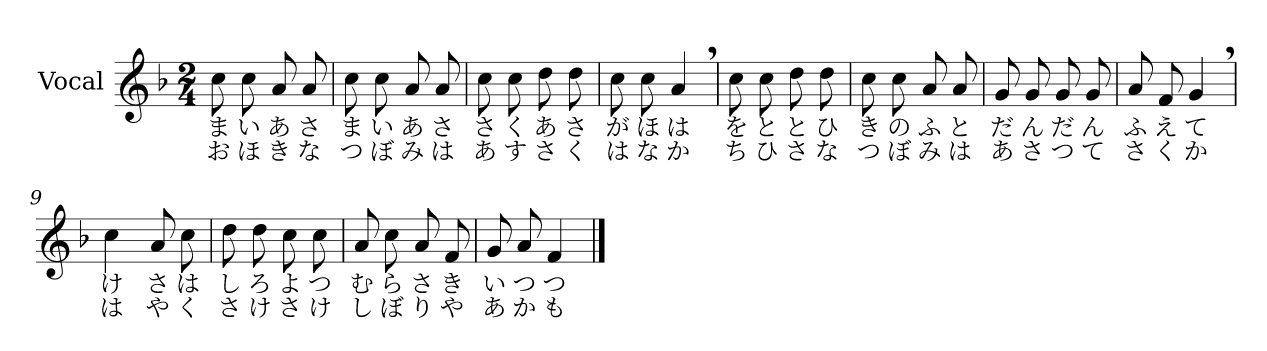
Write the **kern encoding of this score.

**kern	**text	**text
*part1	*part1	*part1
*staff1	*staff1	*staff1
*I"Vocal	*	*
*I'Vo.	*	*
*clefG2	*	*
*k[b-]	*	*
*M2/4	*	*
*MM84	*	*
=1	=1	=1
!	!LO:LY:b	!LO:LY:b
8cc\	ま	お
!	!LO:LY:b	!LO:LY:b
8cc\	い	ほ
!	!LO:LY:b	!LO:LY:b
8a/	あ	き
!	!LO:LY:b	!LO:LY:b
8a/	さ	な
=2	=2	=2
!	!LO:LY:b	!LO:LY:b
8cc\	ま	つ
!	!LO:LY:b	!LO:LY:b
8cc\	い	ぼ
!	!LO:LY:b	!LO:LY:b
8a/	あ	み
!	!LO:LY:b	!LO:LY:b
8a/	さ	は
=3	=3	=3
!	!LO:LY:b	!LO:LY:b
8cc\	さ	あ
!	!LO:LY:b	!LO:LY:b
8cc\	く	す
!	!LO:LY:b	!LO:LY:b
8dd\	あ	さ
!	!LO:LY:b	!LO:LY:b
8dd\	さ	く
=4	=4	=4
!	!LO:LY:b	!LO:LY:b
8cc\	が	は
!	!LO:LY:b	!LO:LY:b
8cc\	ほ	な
!	!LO:LY:b	!LO:LY:b
4a,/	は	か
!!LO:LB:g=z
=5	=5	=5
!	!LO:LY:b	!LO:LY:b
8cc\	を	ち
!	!LO:LY:b	!LO:LY:b
8cc\	と	ひ
!	!LO:LY:b	!LO:LY:b
8dd\	と	さ
!	!LO:LY:b	!LO:LY:b
8dd\	ひ	な
=6	=6	=6
!	!LO:LY:b	!LO:LY:b
8cc\	き	つ
!	!LO:LY:b	!LO:LY:b
8cc\	の	ぼ
!	!LO:LY:b	!LO:LY:b
8a/	ふ	み
!	!LO:LY:b	!LO:LY:b
8a/	と	は
=7	=7	=7
!	!LO:LY:b	!LO:LY:b
8g/	だ	あ
!	!LO:LY:b	!LO:LY:b
8g/	ん	さ
!	!LO:LY:b	!LO:LY:b
8g/	だ	つ
!	!LO:LY:b	!LO:LY:b
8g/	ん	て
=8	=8	=8
!	!LO:LY:b	!LO:LY:b
8a/	ふ	さ
!	!LO:LY:b	!LO:LY:b
8f/	え	く
!	!LO:LY:b	!LO:LY:b
4g,/	て	か
!!LO:LB:g=z
=9	=9	=9
!	!LO:LY:b	!LO:LY:b
4cc\	け	は
!	!LO:LY:b	!LO:LY:b
8a/	さ	や
!	!LO:LY:b	!LO:LY:b
8cc\	は	く
=10	=10	=10
!	!LO:LY:b	!LO:LY:b
8dd\	し	さ
!	!LO:LY:b	!LO:LY:b
8dd\	ろ	け
!	!LO:LY:b	!LO:LY:b
8cc\	よ	さ
!	!LO:LY:b	!LO:LY:b
8cc\	つ	け
=11	=11	=11
!	!LO:LY:b	!LO:LY:b
8a/	む	し
!	!LO:LY:b	!LO:LY:b
8cc\	ら	ぼ
!	!LO:LY:b	!LO:LY:b
8a/	さ	り
!	!LO:LY:b	!LO:LY:b
8f/	き	や
=12	=12	=12
!	!LO:LY:b	!LO:LY:b
8g/	い	あ
!	!LO:LY:b	!LO:LY:b
8a/	つ	か
!	!LO:LY:b	!LO:LY:b
4f/	つ	も
==	==	==
*-	*-	*-
